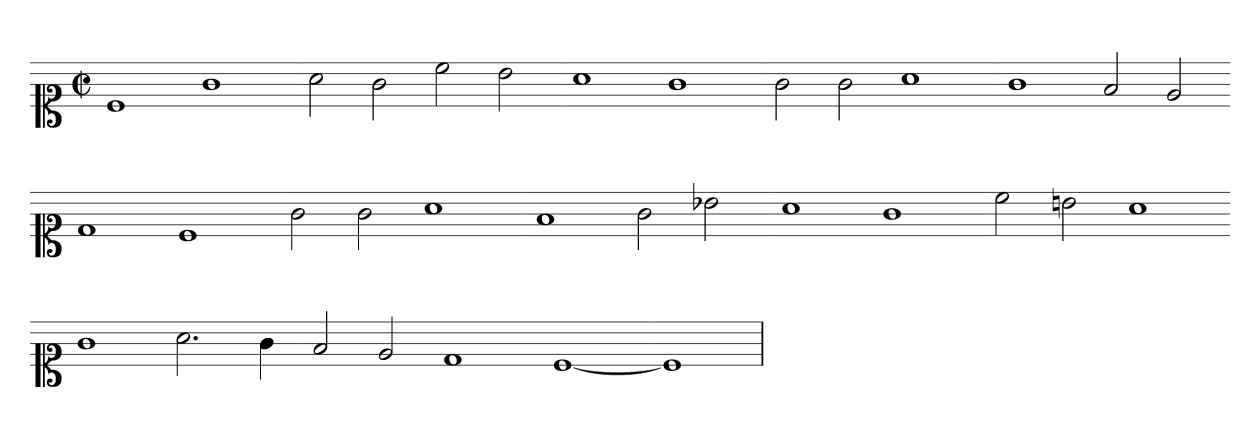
**kern
*part1
*staff1
*clefC1
*k[]
*M2/2
*met(c|)
=
1c
1g
=-
2a
2g
2cc
2b
=-
1a
1g
=-
2g
2g
1a
=-
1g
2f
2e
=-
1d
1c
=-
2g
2g
1a
=-
1f
2g
2b-X
=-
1a
1g
=-
2cc
2bn
1a
=-
1g
2.a
4g
=-
2f
2e
1d
=-
[1c
=1-
1c]
=
*-
